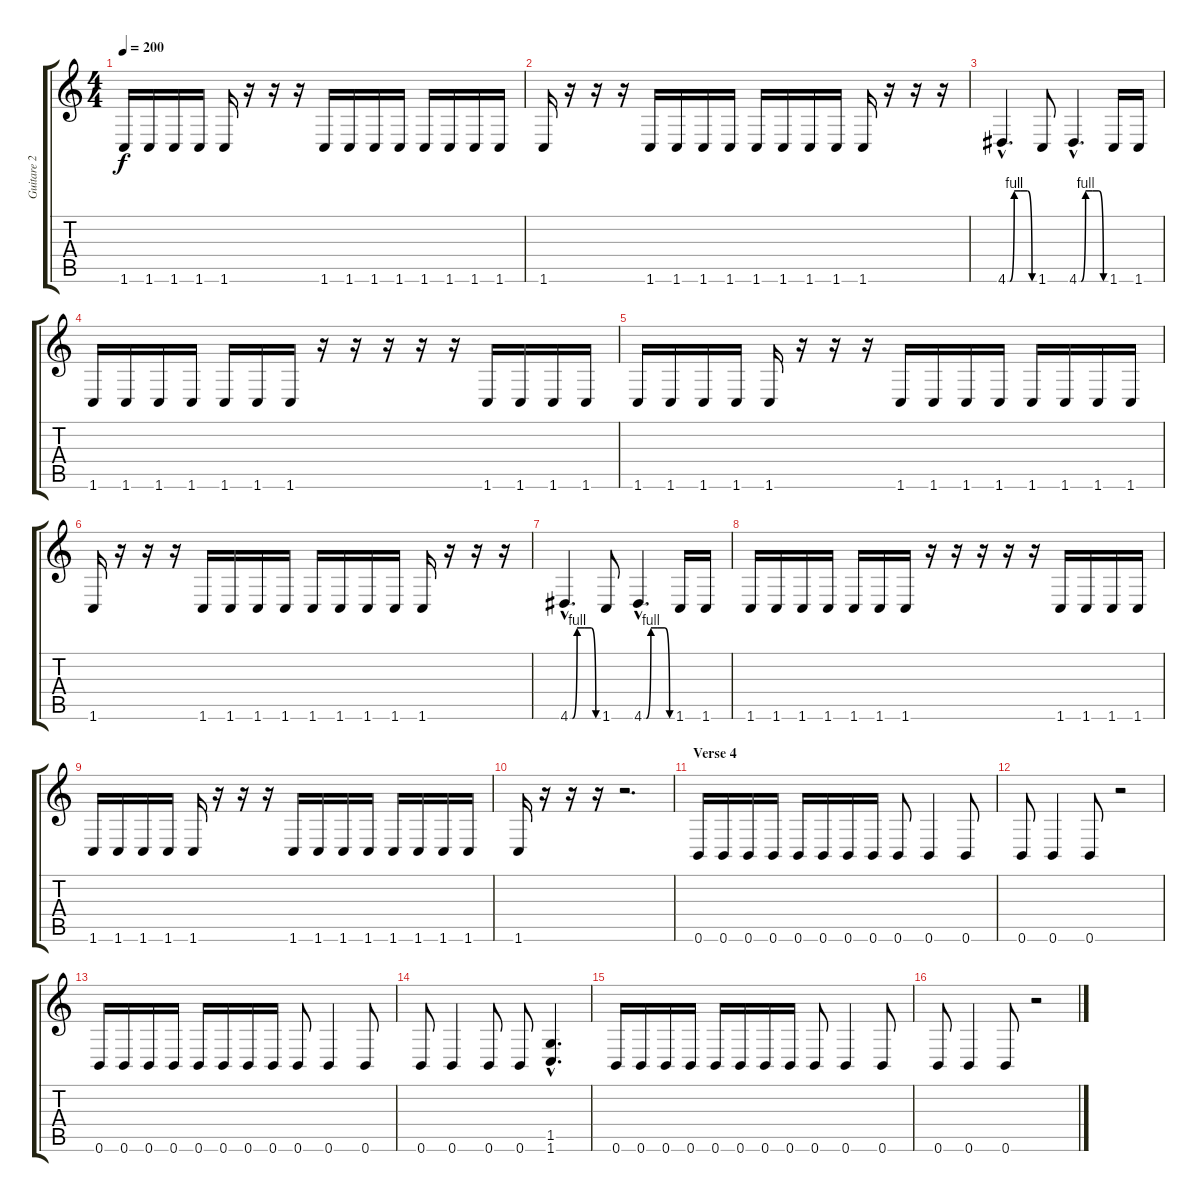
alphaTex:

\track ("Guitare 2" "Guitare 2") {instrument distortionguitar}
\staff {score tabs}
\tuning (Db4 Ab3 E3 B2 Gb2 B1) {hide}
\ts (4 4)
\tempo 200
\clef g2
\ks c
1.6.16{dy f} 1.6.16 1.6.16 1.6.16 1.6.16 r.16 r.16 r.16 1.6.16 1.6.16 1.6.16 1.6.16 1.6.16 1.6.16 1.6.16 1.6.16 |
1.6.16 r.16 r.16 r.16 1.6.16 1.6.16 1.6.16 1.6.16 1.6.16 1.6.16 1.6.16 1.6.16 1.6.16 r.16 r.16 r.16 |
4.6{be (custom 0 0 5 0 15 4 30 4 45 4 55 0 60 0) hac}.4{d} 1.6.8 4.6{be (custom 0 0 5 0 15 4 30 4 45 4 55 0 60 0) hac}.4{d} 1.6.16 1.6.16 |
1.6.16 1.6.16 1.6.16 1.6.16 1.6.16 1.6.16 1.6.16 r.16 r.16 r.16 r.16 r.16 1.6.16 1.6.16 1.6.16 1.6.16 |
1.6.16 1.6.16 1.6.16 1.6.16 1.6.16 r.16 r.16 r.16 1.6.16 1.6.16 1.6.16 1.6.16 1.6.16 1.6.16 1.6.16 1.6.16 |
1.6.16 r.16 r.16 r.16 1.6.16 1.6.16 1.6.16 1.6.16 1.6.16 1.6.16 1.6.16 1.6.16 1.6.16 r.16 r.16 r.16 |
4.6{be (custom 0 0 5 0 15 4 30 4 45 4 55 0 60 0) hac}.4{d} 1.6.8 4.6{be (custom 0 0 5 0 15 4 30 4 45 4 55 0 60 0) hac}.4{d} 1.6.16 1.6.16 |
1.6.16 1.6.16 1.6.16 1.6.16 1.6.16 1.6.16 1.6.16 r.16 r.16 r.16 r.16 r.16 1.6.16 1.6.16 1.6.16 1.6.16 |
1.6.16 1.6.16 1.6.16 1.6.16 1.6.16 r.16 r.16 r.16 1.6.16 1.6.16 1.6.16 1.6.16 1.6.16 1.6.16 1.6.16 1.6.16 |
1.6.16 r.16 r.16 r.16 r.2{d} |
\section ("" "Verse 4")
0.6.16 0.6.16 0.6.16 0.6.16 0.6.16 0.6.16 0.6.16 0.6.16 0.6.8 0.6.4 0.6.8 |
0.6.8 0.6.4 0.6.8 r.2 |
0.6.16 0.6.16 0.6.16 0.6.16 0.6.16 0.6.16 0.6.16 0.6.16 0.6.8 0.6.4 0.6.8 |
0.6.8 0.6.4 0.6.8 0.6.8 (1.5{hac} 1.6{hac}).4{d} |
0.6.16 0.6.16 0.6.16 0.6.16 0.6.16 0.6.16 0.6.16 0.6.16 0.6.8 0.6.4 0.6.8 |
0.6.8 0.6.4 0.6.8 r.2
